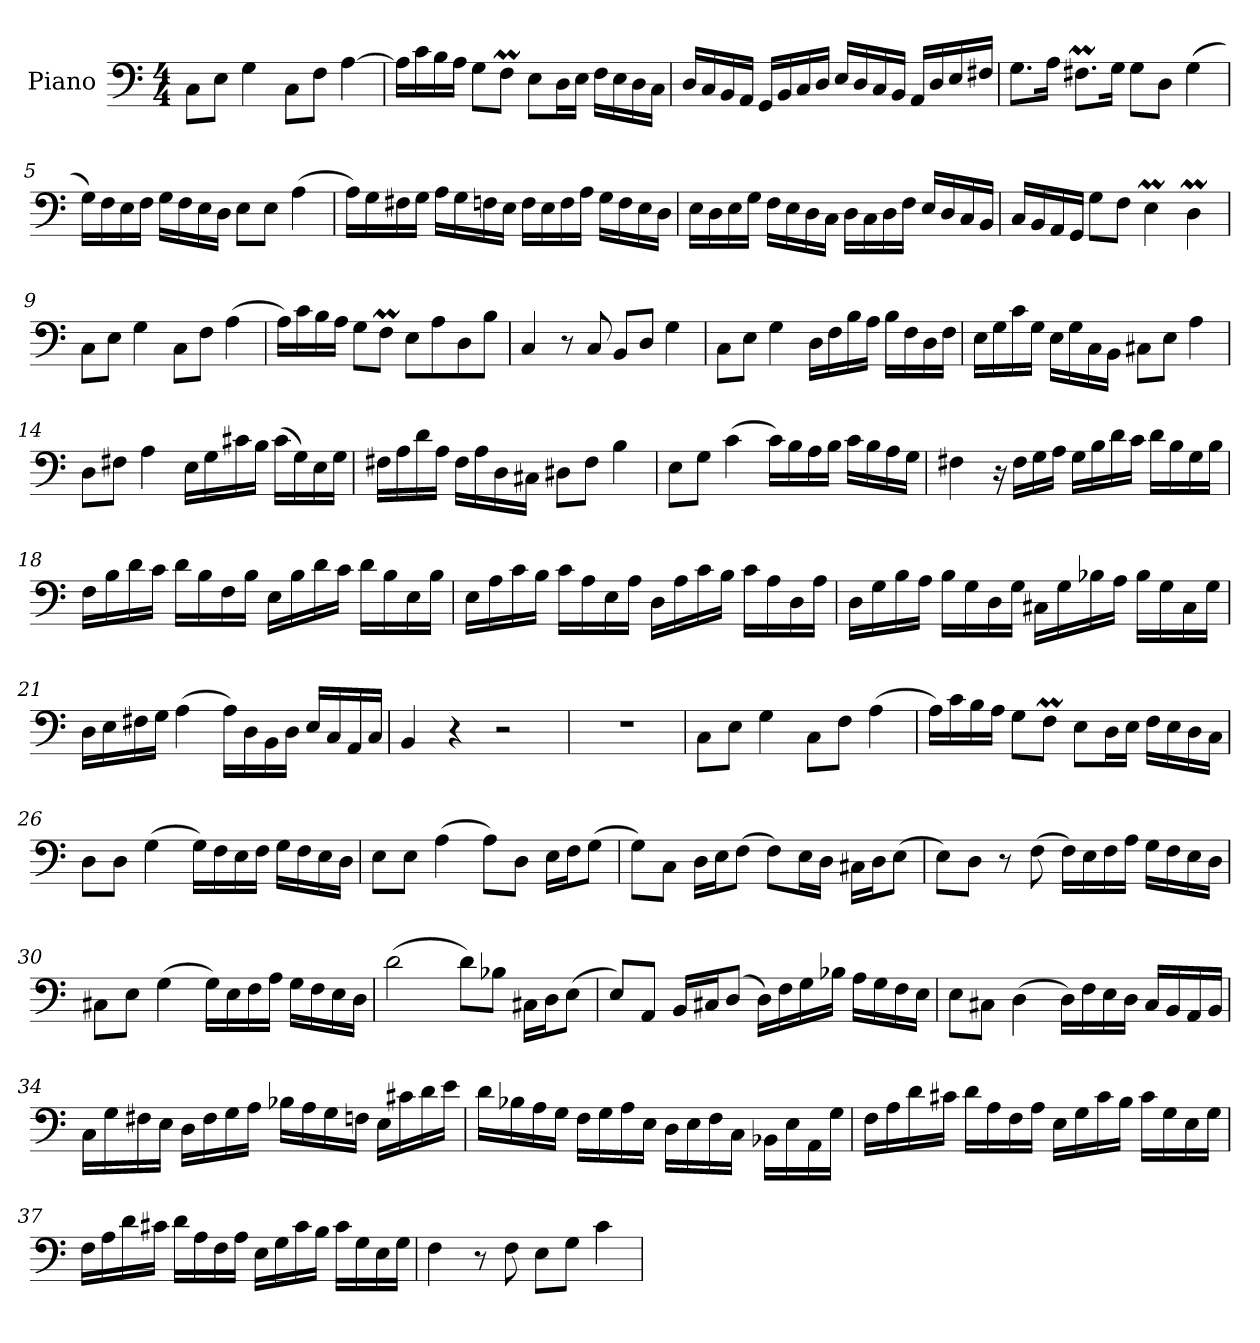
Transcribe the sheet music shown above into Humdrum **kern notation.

**kern
*part1
*staff1
*I"Piano
*I'Pno.
*clefF4
*k[]
*M4/4
*MM80
=1
8C\L
8E\J
4G\
8C\L
8F\J
[4A\
=2
16A\LL]
16c\
16B\
16A\JJ
8G\L
8FM\J
8E\L
16D\L
16E\JJ
16F\LL
16E\
16D\
16C\JJ
=3
16D/LL
16C/
16BB/
16AA/JJ
16GG/LL
16BB/
16C/
16D/JJ
16E/LL
16D/
16C/
16BB/JJ
16AA/LL
16D/
16E/
16F#X/JJ
=4
8.G\L
16A\Jk
8.F#Xm\L
16G\Jk
8G\L
8D\J
(4G\
!!LO:LB:g=z
=5
16G\LL)
16F\
16E\
16F\JJ
16G\LL
16F\
16E\
16D\JJ
8E\L
8E\J
(4A\
=6
16A\LL)
16G\
16F#X\
16G\JJ
16A\LL
16G\
16Fn\
16E\JJ
16F\LL
16E\
16F\
16A\JJ
16G\LL
16F\
16E\
16D\JJ
=7
16E\LL
16D\
16E\
16G\JJ
16F\LL
16E\
16D\
16C\JJ
16D\LL
16C\
16D\
16F\JJ
16E/LL
16D/
16C/
16BB/JJ
!!LO:LB:g=z
=8
16C/LL
16BB/
16AA/
16GG/JJ
8G\L
8F\J
4Em\
4DM\
=9
8C\L
8E\J
4G\
8C\L
8F\J
(4A\
=10
16A\LL)
16c\
16B\
16A\JJ
8G\L
8FM\J
8E\L
8A\
8D\
8B\J
=11
4C/
8r
8C/
8BB/L
8D/J
4G\
=12
8C\L
8E\J
4G\
16D\LL
16F\
16B\
16A\JJ
16B\LL
16F\
16D\
16F\JJ
!!LO:LB:g=z
=13
16E\LL
16G\
16c\
16G\JJ
16E\LL
16G\
16C\
16BB\JJ
8C#X\L
8E\J
4A\
=14
8D\L
8F#X\J
4A\
16E\LL
16G\
16c#X\
16B\JJ
(16c#\LL
16G\)
16E\
16G\JJ
=15
16F#X\LL
16A\
16d\
16A\JJ
16F#\LL
16A\
16D\
16C#X\JJ
8D#X\L
8F#\J
4B\
!!LO:LB:g=z
=16
8E\L
8G\J
(4c\
16c\LL)
16B\
16A\
16B\JJ
16c\LL
16B\
16A\
16G\JJ
=17
4F#X\
16r
16F#\LL
16G\
16A\JJ
16G\LL
16B\
16d\
16c\JJ
16d\LL
16B\
16G\
16B\JJ
=18
16F\LL
16B\
16d\
16c\JJ
16d\LL
16B\
16F\
16B\JJ
16E\LL
16B\
16d\
16c\JJ
16d\LL
16B\
16E\
16B\JJ
!!LO:LB:g=z
=19
16E\LL
16A\
16c\
16B\JJ
16c\LL
16A\
16E\
16A\JJ
16D\LL
16A\
16c\
16B\JJ
16c\LL
16A\
16D\
16A\JJ
=20
16D\LL
16G\
16B\
16A\JJ
16B\LL
16G\
16D\
16G\JJ
16C#X\LL
16G\
16B-X\
16A\JJ
16B-\LL
16G\
16C#\
16G\JJ
=21
16D\LL
16E\
16F#X\
16G\JJ
(4A\
16A\LL)
16D\
16BB\
16D\JJ
16E/LL
16C/
16AA/
16C/JJ
!!LO:LB:g=z
=22
4BB/
4r
2r
=23
1r
=24
8C\L
8E\J
4G\
8C\L
8F\J
(4A\
=25
16A\LL)
16c\
16B\
16A\JJ
8G\L
8FM\J
8E\L
16D\L
16E\JJ
16F\LL
16E\
16D\
16C\JJ
=26
8D\L
8D\J
(4G\
16G\LL)
16F\
16E\
16F\JJ
16G\LL
16F\
16E\
16D\JJ
=27
8E\L
8E\J
(4A\
8A\L)
8D\J
16E\LL
16F\J
(8G\J
!!LO:LB:g=z
=28
8G\L)
8C\J
16D\LL
16E\J
(8F\J
8F\L)
16E\L
16D\JJ
16C#X\LL
16D\J
(8E\J
=29
8E\L)
8D\J
8r
(8F\
16F\LL)
16E\
16F\
16A\JJ
16G\LL
16F\
16E\
16D\JJ
=30
8C#X\L
8E\J
(4G\
16G\LL)
16E\
16F\
16A\JJ
16G\LL
16F\
16E\
16D\JJ
=31
(2d\
8d\L)
8B-X\J
16C#X\LL
16D\J
(8E\J
!!LO:LB:g=z
=32
8E/L)
8AA/J
16BB/LL
16C#X/J
(8D/J
16D\LL)
16F\
16G\
16B-X\JJ
16A\LL
16G\
16F\
16E\JJ
=33
8E\L
8C#X\J
(4D\
16D\LL)
16F\
16E\
16D\JJ
16C#/LL
16BB/
16AA/
16BB/JJ
=34
16C\LL
16G\
16F#X\
16E\JJ
16D\LL
16F#\
16G\
16A\JJ
16B-X\LL
16A\
16G\
16Fn\JJ
16E\LL
16c#X\
16d\
16e\JJ
!!LO:LB:g=z
=35
16d\LL
16B-X\
16A\
16G\JJ
16F\LL
16G\
16A\
16E\JJ
16D\LL
16E\
16F\
16C\JJ
16BB-X\LL
16E\
16AA\
16G\JJ
=36
16F\LL
16A\
16d\
16c#X\JJ
16d\LL
16A\
16F\
16A\JJ
16E\LL
16G\
16c#\
16B\JJ
16c#\LL
16G\
16E\
16G\JJ
!!LO:PB:g=z
=37
16F\LL
16A\
16d\
16c#X\JJ
16d\LL
16A\
16F\
16A\JJ
16E\LL
16G\
16c#\
16B\JJ
16c#\LL
16G\
16E\
16G\JJ
=38
4F\
8r
8F\
8E\L
8G\J
4c\
=
*-
